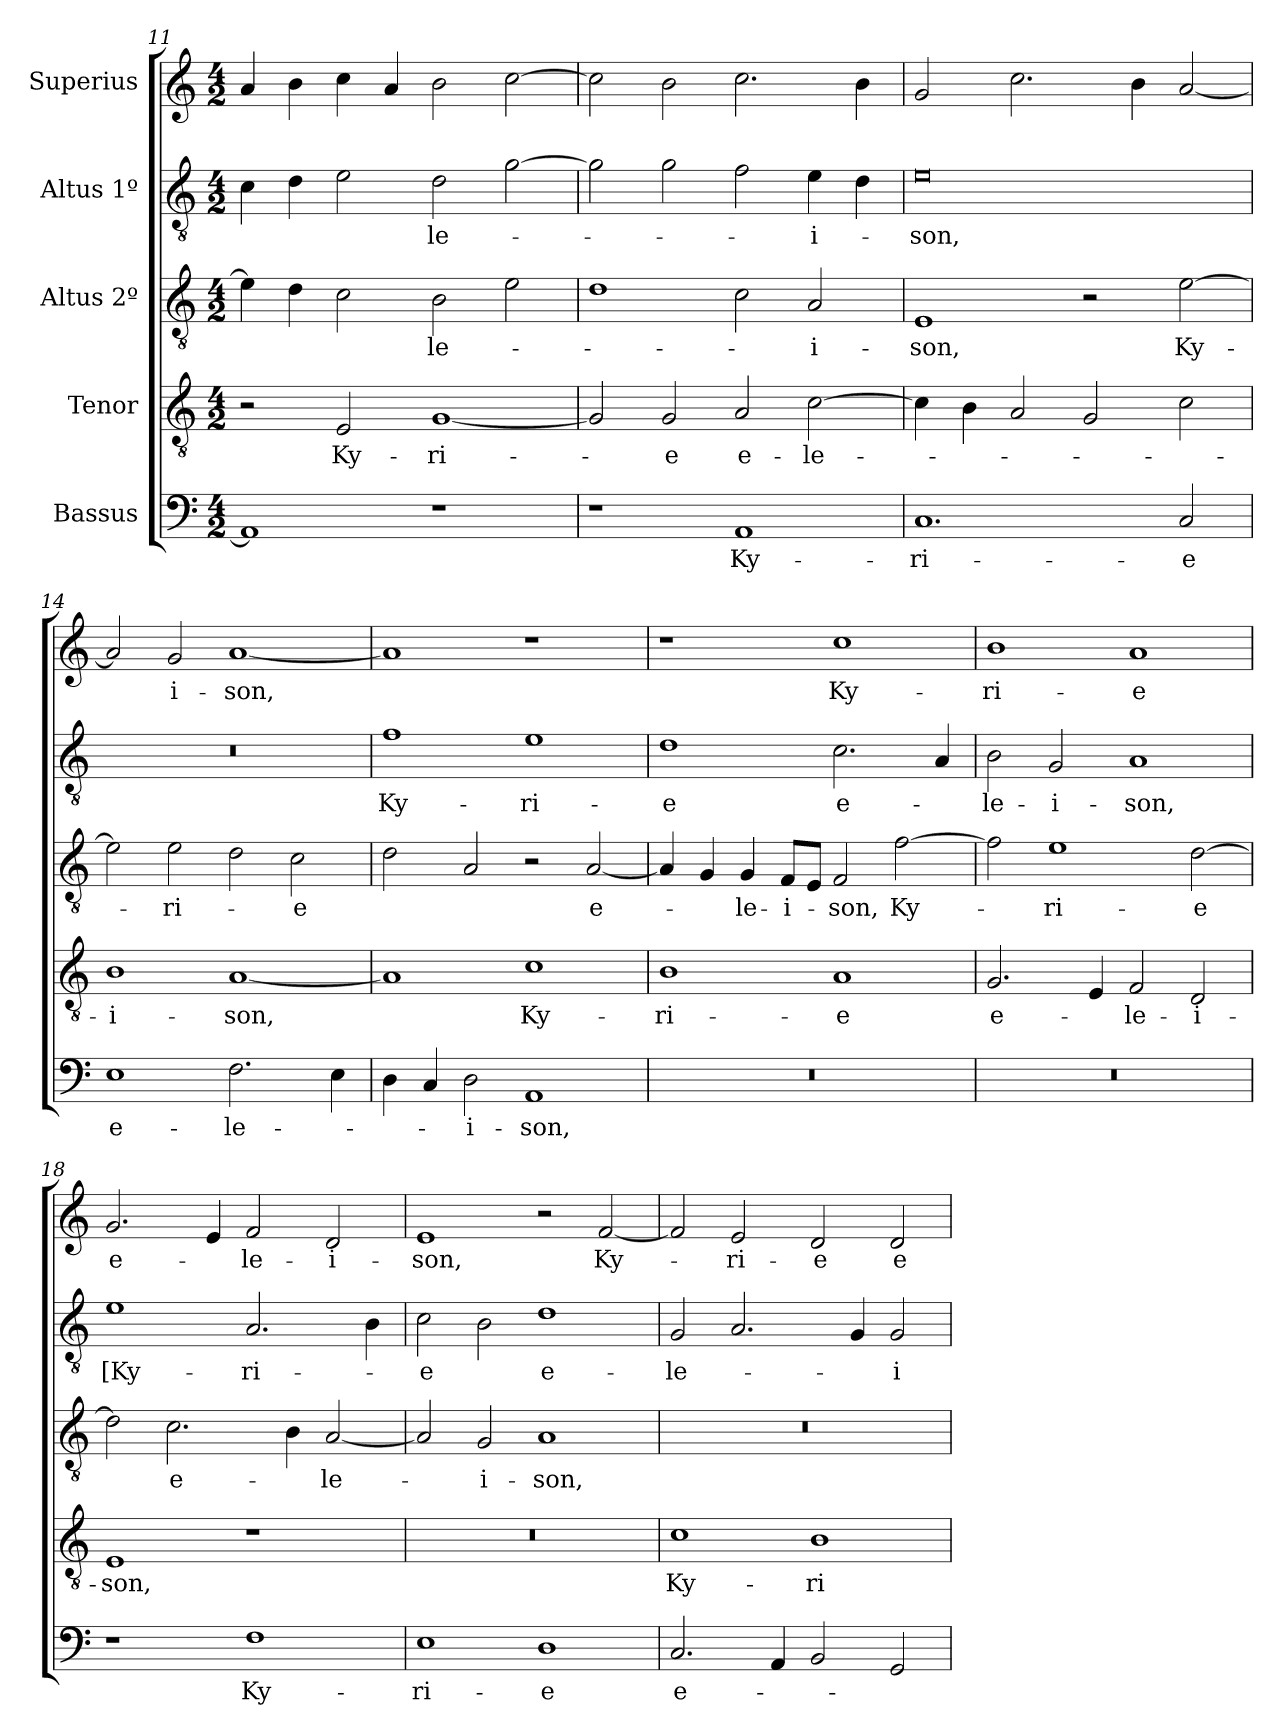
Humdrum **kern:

**kern	**text	**kern	**text	**kern	**text	**kern	**text	**kern	**text
*part5	*part5	*part4	*part4	*part3	*part3	*part2	*part2	*part1	*part1
*staff5	*staff5	*staff4	*staff4	*staff3	*staff3	*staff2	*staff2	*staff1	*staff1
*I"Bassus	*	*I"Tenor	*	*I"Altus 2º	*	*I"Altus 1º	*	*I"Superius	*
*clefF4	*	*clefGv2	*	*clefGv2	*	*clefGv2	*	*clefG2	*
*k[]	*	*k[]	*	*k[]	*	*k[]	*	*k[]	*
*M4/2	*	*M4/2	*	*M4/2	*	*M4/2	*	*M4/2	*
=11	=11	=11	=11	=11	=11	=11	=11	=11	=11
1AA/]	.	2r	.	4e\]	.	4c\	.	4a/	.
.	.	.	.	4d\	.	4d\	.	4b\	.
.	.	2E/	Ky-	2c\	.	2e\	.	4cc\	.
.	.	.	.	.	.	.	.	4a/	.
1r	.	[1G/	-ri-	2B\	-le-	2d\	-le-	2b\	.
.	.	.	.	2e\	.	[2g\	.	[2cc\	.
=12	=12	=12	=12	=12	=12	=12	=12	=12	=12
1r	.	2G/]	.	1d\	.	2g\]	.	2cc\]	.
.	.	2G/	-e	.	.	2g\	.	2b\	.
1AA/	Ky-	2A/	e-	2c\	.	2f\	.	2.cc\	.
.	.	[2c\	-le-	2A/	-i-	4e\	-i-	.	.
.	.	.	.	.	.	4d\	.	4b\	.
=13	=13	=13	=13	=13	=13	=13	=13	=13	=13
1.C/	-ri-	4c\]	.	1E/	-son,	0e\	-son,	2g/	.
.	.	4B\	.	.	.	.	.	.	.
.	.	2A/	.	.	.	.	.	2.cc\	.
.	.	2G/	.	2r	.	.	.	.	.
.	.	.	.	.	.	.	.	4b\	.
2C/	-e	2c\	.	[2e\	Ky-	.	.	[2a/	.
=14	=14	=14	=14	=14	=14	=14	=14	=14	=14
1E\	e-	1B\	-i-	2e\]	.	0r	.	2a/]	.
.	.	.	.	2e\	-ri-	.	.	2g/	-i-
2.F\	-le-	[1A/	-son,	2d\	.	.	.	[1a/	-son,
.	.	.	.	2c\	-e	.	.	.	.
4E\	.	.	.	.	.	.	.	.	.
=15	=15	=15	=15	=15	=15	=15	=15	=15	=15
4D\	.	1A/]	.	2d\	.	1f\	Ky-	1a/]	.
4C/	.	.	.	.	.	.	.	.	.
2D\	-i-	.	.	2A/	.	.	.	.	.
1AA/	-son,	1c\	Ky-	2r	.	1e\	-ri-	1r	.
.	.	.	.	[2A/	e-	.	.	.	.
=16	=16	=16	=16	=16	=16	=16	=16	=16	=16
0r	.	1B\	-ri-	4A/]	.	1d\	-e	1r	.
.	.	.	.	4G/	.	.	.	.	.
.	.	.	.	4G/	-le-	.	.	.	.
.	.	.	.	8F/L	-i-	.	.	.	.
.	.	.	.	8E/J	.	.	.	.	.
.	.	1A/	-e	2F/	-son,	2.c\	e-	1cc\	Ky-
.	.	.	.	[2f\	Ky-	.	.	.	.
.	.	.	.	.	.	4A/	.	.	.
=17	=17	=17	=17	=17	=17	=17	=17	=17	=17
0r	.	2.G/	e-	2f\]	.	2B\	-le-	1b\	-ri-
.	.	.	.	1e\	-ri-	2G/	-i-	.	.
.	.	4E/	.	.	.	.	.	.	.
.	.	2F/	-le-	.	.	1A/	-son,	1a/	-e
.	.	2D/	-i-	[2d\	-e	.	.	.	.
=18	=18	=18	=18	=18	=18	=18	=18	=18	=18
1r	.	1E/	-son,	2d\]	.	1e\	[Ky-	2.g/	e-
.	.	.	.	2.c\	e-	.	.	.	.
.	.	.	.	.	.	.	.	4e/	.
1F\	Ky-	1r	.	.	.	2.A/	-ri-	2f/	-le-
.	.	.	.	4B\	.	.	.	.	.
.	.	.	.	[2A/	-le-	.	.	2d/	-i-
.	.	.	.	.	.	4B\	.	.	.
=19	=19	=19	=19	=19	=19	=19	=19	=19	=19
1E\	-ri-	0r	.	2A/]	.	2c\	-e	1e/	-son,
.	.	.	.	2G/	-i-	2B\	.	.	.
1D\	-e	.	.	1A/	-son,	1d\	e-	2r	.
.	.	.	.	.	.	.	.	[2f/	Ky-
=20	=20	=20	=20	=20	=20	=20	=20	=20	=20
2.C/	e-	1c\	Ky-	0r	.	2G/	-le-	2f/]	.
.	.	.	.	.	.	2.A/	.	2e/	-ri-
4AA/	.	.	.	.	.	.	.	.	.
2BB/	.	1B\	-ri-	.	.	.	.	2d/	-e
.	.	.	.	.	.	4G/	.	.	.
2GG/	.	.	.	.	.	2G/	-i-	2d/	e-
=	=	=	=	=	=	=	=	=	=
*-	*-	*-	*-	*-	*-	*-	*-	*-	*-
